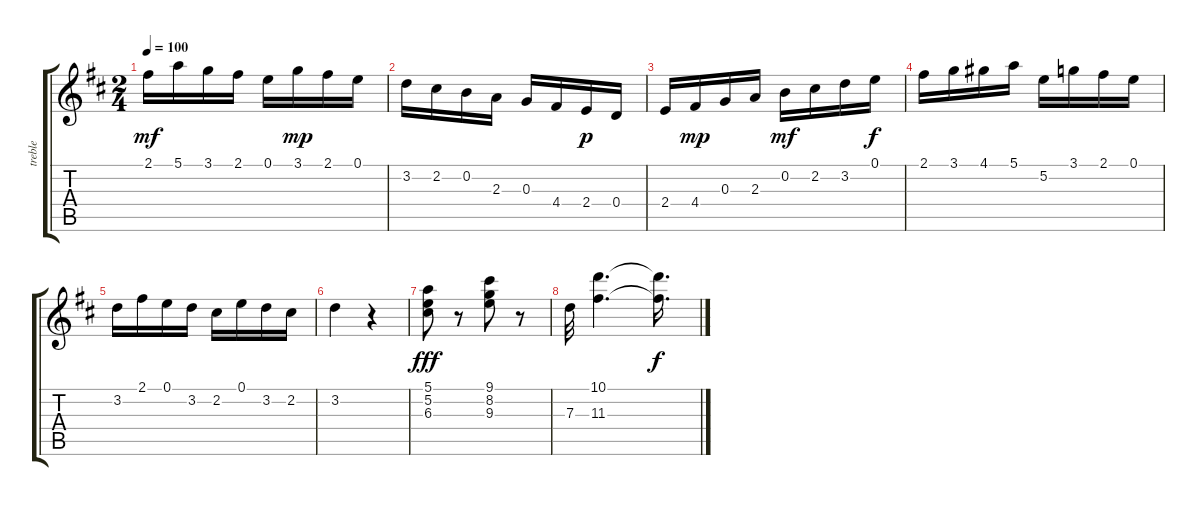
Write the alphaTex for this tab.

\track ("treble              " "treble    ") {instrument acousticguitarnylon}
\staff {score tabs}
\tuning (E4 B3 G3 D3 A2 E2) {hide}
\ts (2 4)
\tempo 100
\clef g2
\ks d
2.1.16{dy mf} 5.1.16 3.1.16 2.1.16 0.1.16 3.1.16{dy mp} 2.1.16 0.1.16 |
3.2.16 2.2.16 0.2.16 2.3.16 0.3.16 4.4.16 2.4.16{dy p} 0.4.16 |
2.4.16 4.4.16{dy mp} 0.3.16 2.3.16 0.2.16{dy mf} 2.2.16 3.2.16 0.1.16{dy f} |
2.1.16 3.1.16 4.1.16 5.1.16 5.2.16 3.1.16 2.1.16 0.1.16 |
3.2.16 2.1.16 0.1.16 3.2.16 2.2.16 0.1.16 3.2.16 2.2.16 |
3.2.4 r.4 |
(5.1 5.2 6.3).8{dy fff} r.8 (9.1 8.2 9.3).8 r.8 |
7.3.32 (10.1 11.3).4{d} (10.1{t} 11.3{t}).16{d dy f}
